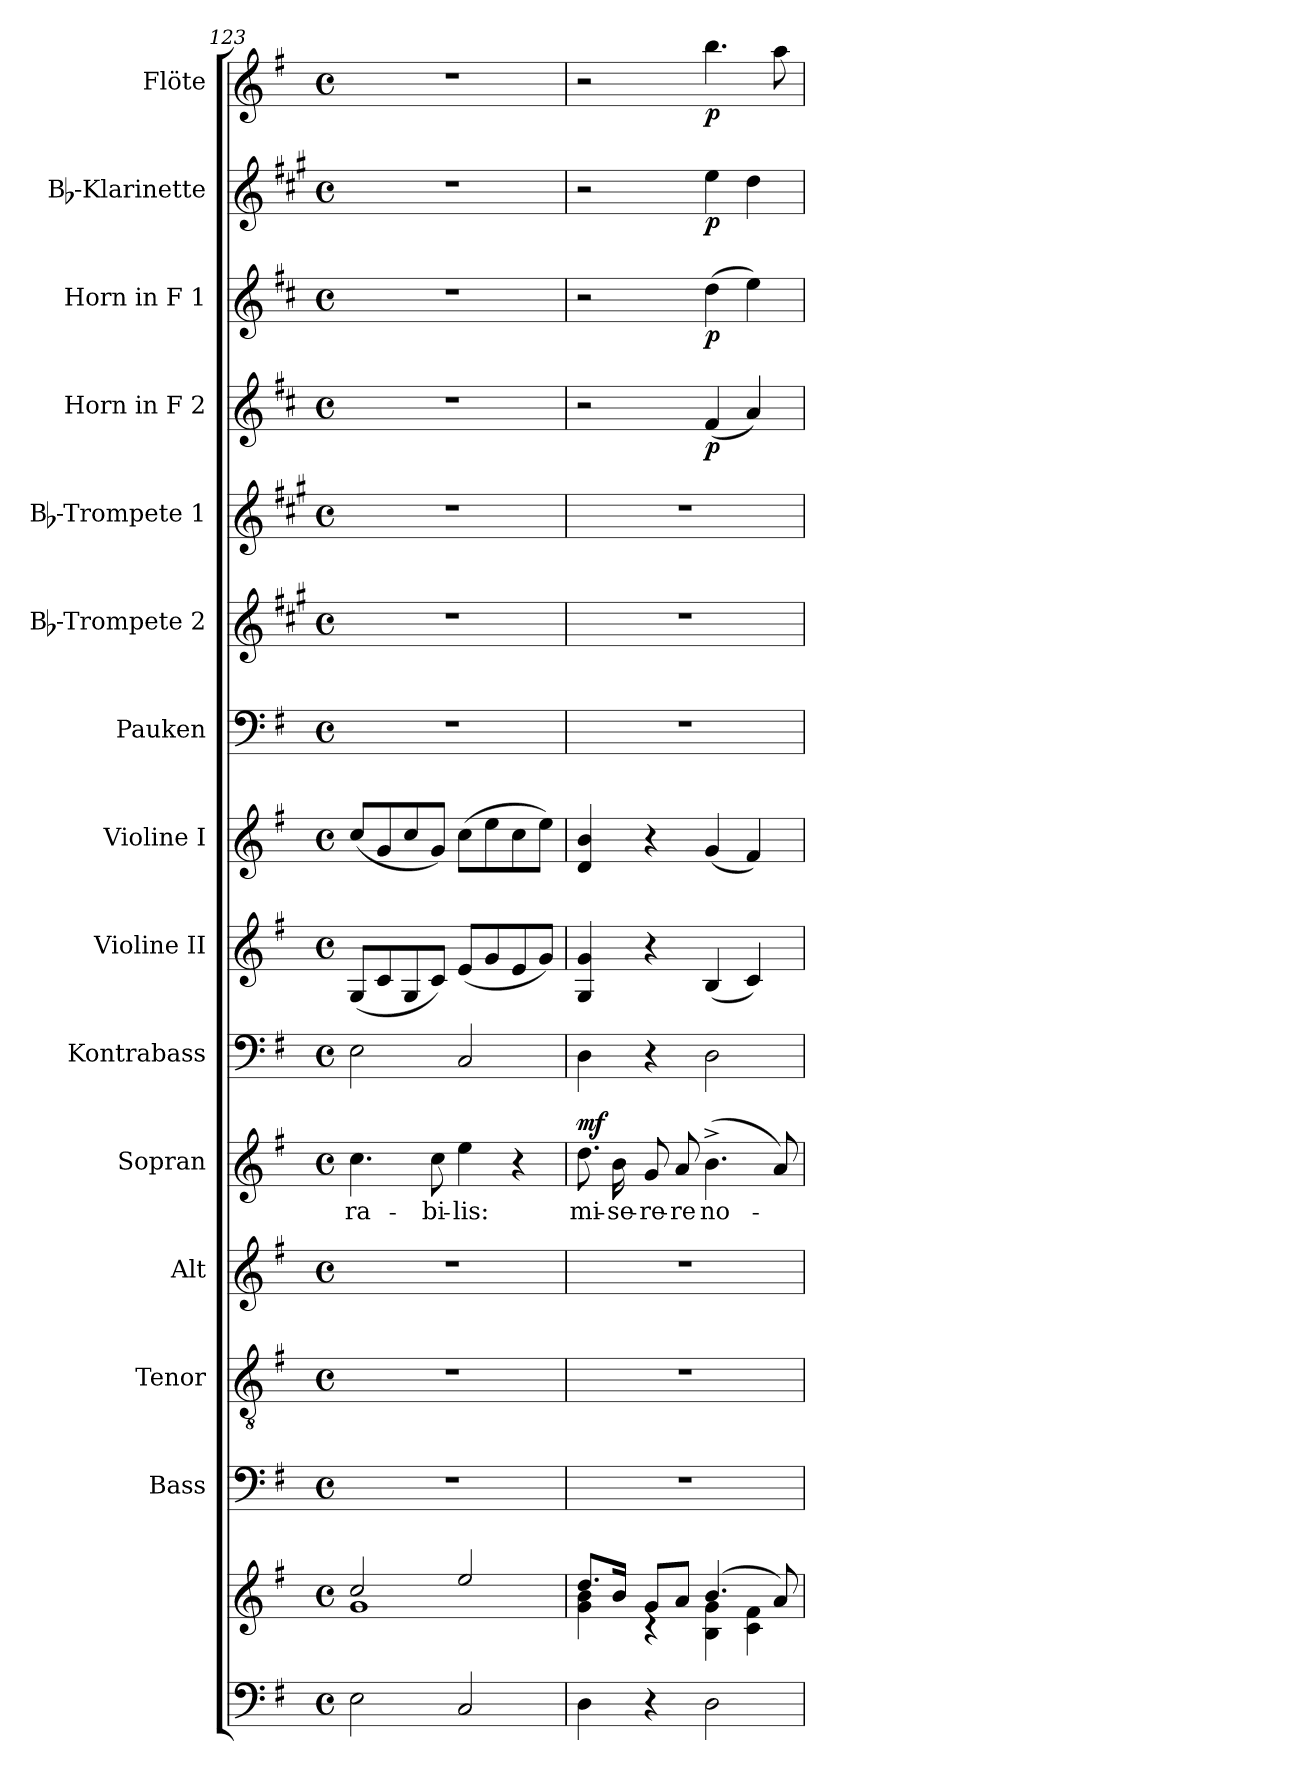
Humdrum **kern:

**kern	**kern	**kern	**kern	**kern	**kern	**text	**dynam	**kern	**kern	**kern	**kern	**kern	**kern	**kern	**dynam	**kern	**dynam	**kern	**dynam	**kern	**dynam
*part15	*part15	*part14	*part13	*part12	*part11	*part11	*part11	*part10	*part9	*part8	*part7	*part6	*part5	*part4	*part4	*part3	*part3	*part2	*part2	*part1	*part1
*staff16	*staff15	*staff14	*staff13	*staff12	*staff11	*staff11	*staff11	*staff10	*staff9	*staff8	*staff7	*staff6	*staff5	*staff4	*staff4	*staff3	*staff3	*staff2	*staff2	*staff1	*staff1
*	*	*I"Bass	*I"Tenor	*I"Alt	*I"Sopran	*	*	*I"Kontrabass	*I"Violine II	*I"Violine I	*I"Pauken	*I"Bb-Trompete 2	*I"Bb-Trompete 1	*I"Horn in F 2	*	*I"Horn in F 1	*	*I"Bb-Klarinette	*	*I"Flöte	*
*	*	*I'B.	*I'T.	*I'A.	*I'S.	*	*	*I'Kb.	*I'Vl. II	*I'Vl. I	*I'Pk.	*I'Bb Trp. 2	*I'Bb Trp. 1	*	*	*	*	*I'Bb Kl.	*	*I'Fl.	*
*clefF4	*clefG2	*clefF4	*clefGv2	*clefG2	*clefG2	*	*	*clefF4	*clefG2	*clefG2	*clefF4	*clefG2	*clefG2	*clefG2	*	*clefG2	*	*clefG2	*	*clefG2	*
*	*	*	*	*	*	*	*	*ITrd7c12	*	*	*	*ITrd1c2	*ITrd1c2	*ITrd4c7	*	*ITrd4c7	*	*ITrd1c2	*	*	*
*k[f#]	*k[f#]	*k[f#]	*k[f#]	*k[f#]	*k[f#]	*	*	*k[f#]	*k[f#]	*k[f#]	*k[f#]	*k[f#]	*k[f#]	*k[f#]	*	*k[f#]	*	*k[f#]	*	*k[f#]	*
*G:	*G:	*G:	*G:	*G:	*G:	*	*	*G:	*G:	*G:	*G:	*G:	*G:	*G:	*	*G:	*	*G:	*	*G:	*
*M4/4	*M4/4	*M4/4	*M4/4	*M4/4	*M4/4	*	*	*M4/4	*M4/4	*M4/4	*M4/4	*M4/4	*M4/4	*M4/4	*	*M4/4	*	*M4/4	*	*M4/4	*
*met(c)	*met(c)	*met(c)	*met(c)	*met(c)	*met(c)	*	*	*met(c)	*met(c)	*met(c)	*met(c)	*met(c)	*met(c)	*met(c)	*	*met(c)	*	*met(c)	*	*met(c)	*
=123	=123	=123	=123	=123	=123	=123	=123	=123	=123	=123	=123	=123	=123	=123	=123	=123	=123	=123	=123	=123	=123
*	*^	*	*	*	*	*	*	*	*	*	*	*	*	*	*	*	*	*	*	*	*
!	!	!	!	!	!	!	!LO:LY:b	!	!	!	!	!	!	!	!	!	!	!	!	!	!	!
2E\	2cc/	1g	1r	1r	1r	4.cc\	-ra-	.	2EE\	(<8G/L	(<8cc/L	1r	1r	1r	1r	.	1r	.	1r	.	1r	.
.	.	.	.	.	.	.	.	.	.	8c/	8g/	.	.	.	.	.	.	.	.	.	.	.
.	.	.	.	.	.	.	.	.	.	8G/	8cc/	.	.	.	.	.	.	.	.	.	.	.
!	!	!	!	!	!	!	!LO:LY:b	!	!	!	!	!	!	!	!	!	!	!	!	!	!	!
.	.	.	.	.	.	8cc\	-bi-	.	.	8c/J)	8g/J)	.	.	.	.	.	.	.	.	.	.	.
!	!	!	!	!	!	!	!LO:LY:b	!	!	!	!	!	!	!	!	!	!	!	!	!	!	!
2C/	2ee/	.	.	.	.	4ee\	-lis:	.	2CC/	(<8e/L	(>8cc\L	.	.	.	.	.	.	.	.	.	.	.
.	.	.	.	.	.	.	.	.	.	8g/	8ee\	.	.	.	.	.	.	.	.	.	.	.
.	.	.	.	.	.	4r	.	.	.	8e/	8cc\	.	.	.	.	.	.	.	.	.	.	.
.	.	.	.	.	.	.	.	.	.	8g/J)	8ee\J)	.	.	.	.	.	.	.	.	.	.	.
=124	=124	=124	=124	=124	=124	=124	=124	=124	=124	=124	=124	=124	=124	=124	=124	=124	=124	=124	=124	=124	=124	=124
!	!	!	!	!	!	!	!LO:LY:b	!LO:DY:a	!	!	!	!	!	!	!	!	!	!	!	!	!	!
4D\	8.dd/L	4g\ 4b\	1r	1r	1r	8.dd\	mi-	mf	4DD\	4G/ 4g/	4d/ 4b/	1r	1r	1r	2r	.	2r	.	2r	.	2r	.
!	!	!	!	!	!	!	!LO:LY:b	!	!	!	!	!	!	!	!	!	!	!	!	!	!	!
.	16b/Jk	.	.	.	.	16b\	-se-	.	.	.	.	.	.	.	.	.	.	.	.	.	.	.
!	!	!	!	!	!	!	!LO:LY:b	!	!	!	!	!	!	!	!	!	!	!	!	!	!	!
4r	8g/L	4rB	.	.	.	8g/	-re-	.	4r	4r	4r	.	.	.	.	.	.	.	.	.	.	.
!	!	!	!	!	!	!	!LO:LY:b	!	!	!	!	!	!	!	!	!	!	!	!	!	!	!
.	8a/J	.	.	.	.	8a/	-re	.	.	.	.	.	.	.	.	.	.	.	.	.	.	.
!	!	!	!	!	!	!	!LO:LY:b	!	!	!	!	!	!	!	!	!LO:DY:b	!	!LO:DY:b	!	!LO:DY:b	!	!LO:DY:b
2D\	(4.b/	4B\ 4g\	.	.	.	(>4.b^>\	no-	.	2DD\	(<4B/	(<4g/	.	.	.	(<4B/	p	(>4g\	p	4dd\	p	4.bb\	p
.	.	4c\ 4f#\	.	.	.	.	.	.	.	4c/)	4f#/)	.	.	.	4d/)	.	4a\)	.	4cc\	.	.	.
.	8a/)	.	.	.	.	8a/)	.	.	.	.	.	.	.	.	.	.	.	.	.	.	8aa\	.
*	*v	*v	*	*	*	*	*	*	*	*	*	*	*	*	*	*	*	*	*	*	*	*
=	=	=	=	=	=	=	=	=	=	=	=	=	=	=	=	=	=	=	=	=	=
*-	*-	*-	*-	*-	*-	*-	*-	*-	*-	*-	*-	*-	*-	*-	*-	*-	*-	*-	*-	*-	*-
